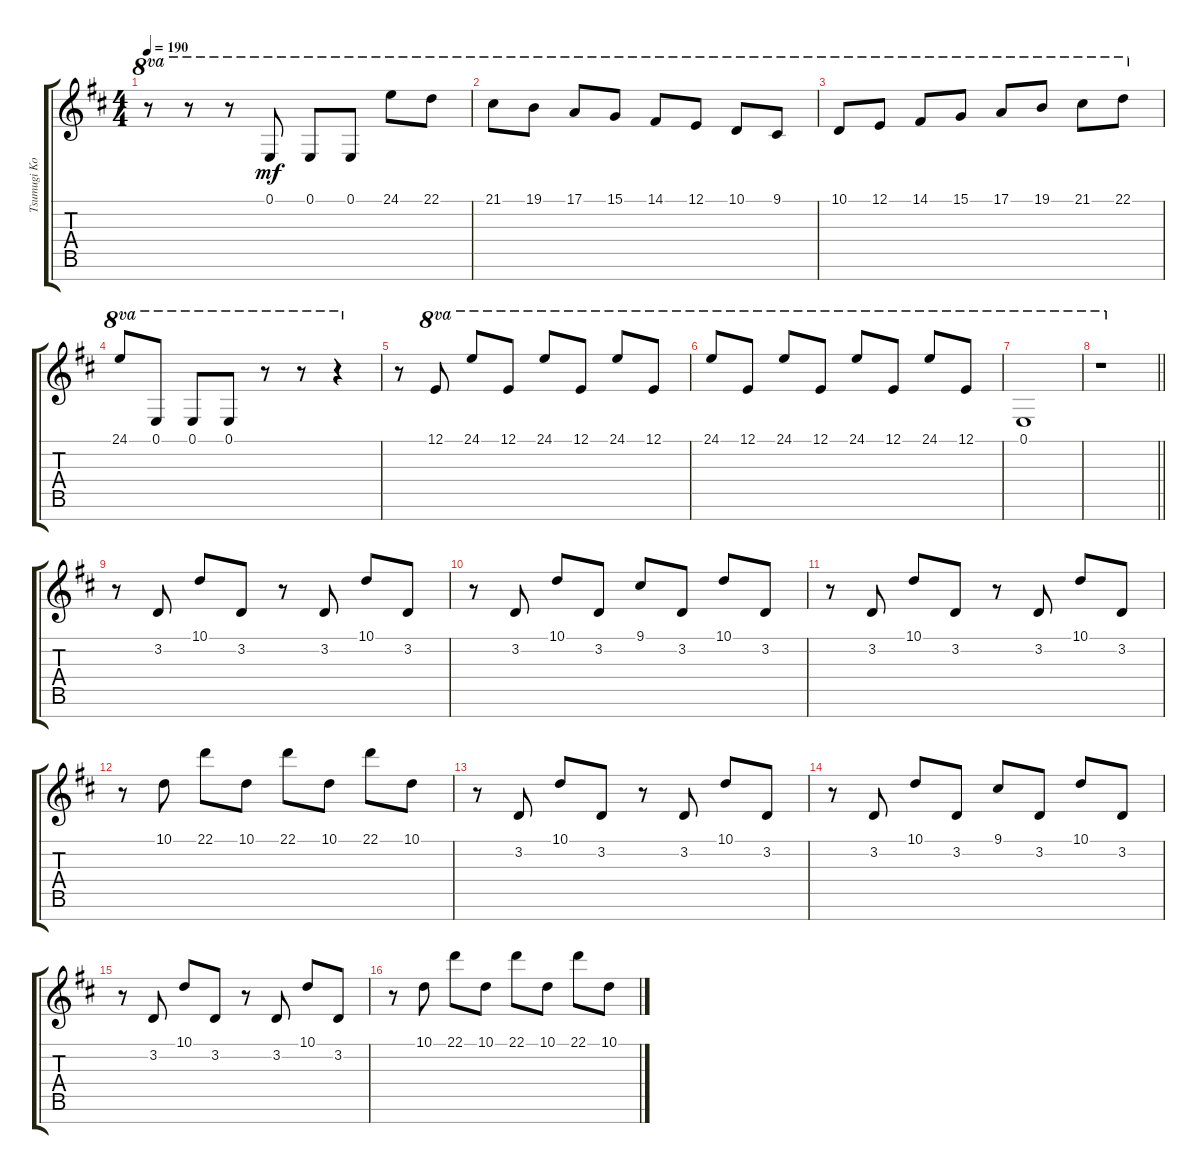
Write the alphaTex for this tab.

\track ("Tsumugi Kotobuki (Sequencer-II)" "Tsumugi Ko") {instrument lead1square}
\staff {score tabs}
\tuning (E4 B3 G3 D3 A2 E2 B1) {hide}
\ts (4 4)
\section ("" "")
\tempo 190
\clef g2
\ks d
r.8{ot 8va dy mf} r.8{ot 8va} r.8{ot 8va} 0.1.8{ot 8va} 0.1.8{ot 8va} 0.1.8{ot 8va} 24.1.8{ot 8va} 22.1.8{ot 8va} |
21.1.8{ot 8va} 19.1.8{ot 8va} 17.1.8{ot 8va} 15.1.8{ot 8va} 14.1.8{ot 8va} 12.1.8{ot 8va} 10.1.8{ot 8va} 9.1.8{ot 8va} |
10.1.8{ot 8va} 12.1.8{ot 8va} 14.1.8{ot 8va} 15.1.8{ot 8va} 17.1.8{ot 8va} 19.1.8{ot 8va} 21.1.8{ot 8va} 22.1.8{ot 8va} |
24.1.8{ot 8va} 0.1.8{ot 8va} 0.1.8{ot 8va} 0.1.8{ot 8va} r.8{ot 8va} r.8{ot 8va} r.4{ot 8va} |
r.8 12.1.8{ot 8va} 24.1.8{ot 8va} 12.1.8{ot 8va} 24.1.8{ot 8va} 12.1.8{ot 8va} 24.1.8{ot 8va} 12.1.8{ot 8va} |
24.1.8{ot 8va} 12.1.8{ot 8va} 24.1.8{ot 8va} 12.1.8{ot 8va} 24.1.8{ot 8va} 12.1.8{ot 8va} 24.1.8{ot 8va} 12.1.8{ot 8va} |
0.1.1{ot 8va} |
\barLineRight lightlight
r.1{ot 8va} |
\section ("" "")
r.8 3.2.8 10.1.8 3.2.8 r.8 3.2.8 10.1.8 3.2.8 |
r.8 3.2.8 10.1.8 3.2.8 9.1.8 3.2.8 10.1.8 3.2.8 |
r.8 3.2.8 10.1.8 3.2.8 r.8 3.2.8 10.1.8 3.2.8 |
r.8 10.1.8 22.1.8 10.1.8 22.1.8 10.1.8 22.1.8 10.1.8 |
r.8 3.2.8 10.1.8 3.2.8 r.8 3.2.8 10.1.8 3.2.8 |
r.8 3.2.8 10.1.8 3.2.8 9.1.8 3.2.8 10.1.8 3.2.8 |
r.8 3.2.8 10.1.8 3.2.8 r.8 3.2.8 10.1.8 3.2.8 |
r.8 10.1.8 22.1.8 10.1.8 22.1.8 10.1.8 22.1.8 10.1.8
